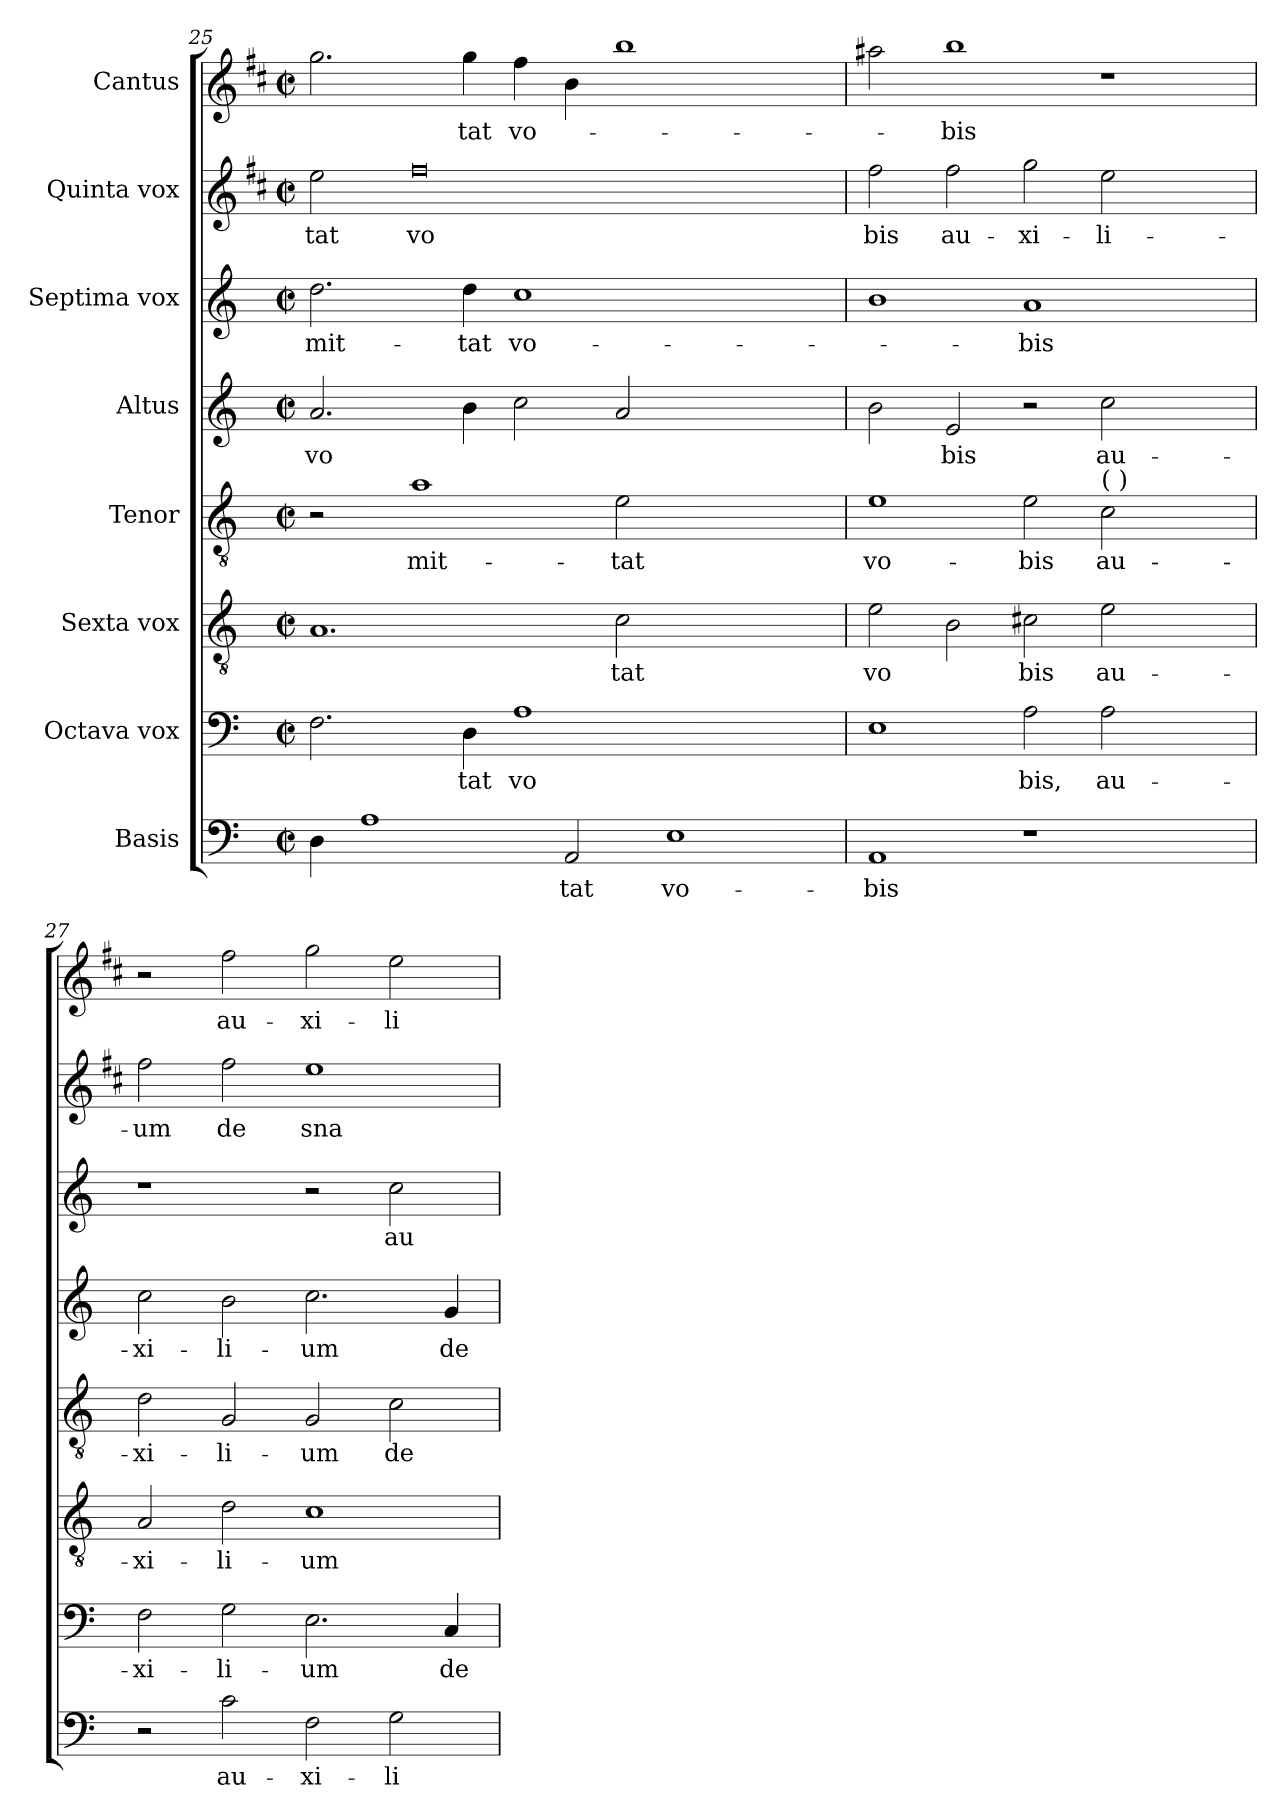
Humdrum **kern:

**kern	**text	**kern	**text	**kern	**text	**kern	**text	**kern	**text	**kern	**text	**kern	**text	**kern	**text
*part8	*part8	*part7	*part7	*part6	*part6	*part5	*part5	*part4	*part4	*part3	*part3	*part2	*part2	*part1	*part1
*staff8	*staff8	*staff7	*staff7	*staff6	*staff6	*staff5	*staff5	*staff4	*staff4	*staff3	*staff3	*staff2	*staff2	*staff1	*staff1
*I"Basis	*	*I"Octava vox	*	*I"Sexta vox	*	*I"Tenor	*	*I"Altus	*	*I"Septima vox	*	*I"Quinta vox	*	*I"Cantus	*
*clefF4	*	*clefF4	*	*clefGv2	*	*clefGv2	*	*clefG2	*	*clefG2	*	*clefG2	*	*clefG2	*
*	*	*	*	*	*	*	*	*	*	*	*	*ITrd1c2	*	*ITrd1c2	*
*k[]	*	*k[]	*	*k[]	*	*k[]	*	*k[]	*	*k[]	*	*k[]	*	*k[]	*
*C:	*	*C:	*	*C:	*	*C:	*	*C:	*	*C:	*	*C:	*	*C:	*
*M4/2	*	*M4/2	*	*M4/2	*	*M4/2	*	*M4/2	*	*M4/2	*	*M4/2	*	*M4/2	*
*met(c|)	*	*met(c|)	*	*met(c|)	*	*met(c|)	*	*met(c|)	*	*met(c|)	*	*met(c|)	*	*met(c|)	*
=25	=25	=25	=25	=25	=25	=25	=25	=25	=25	=25	=25	=25	=25	=25	=25
!	!	!	!	!	!	!	!	!	!LO:LY:b	!	!LO:LY:b	!	!LO:LY:b	!	!
4D	.	2.F	.	1.A	.	2r	.	2.a	vo	2.dd	mit-	2dd	tat	2.ff	.
1A	.	.	.	.	.	.	.	.	.	.	.	.	.	.	.
!	!	!	!	!	!	!	!LO:LY:b	!	!	!	!	!	!LO:LY:b	!	!
.	.	.	.	.	.	1a	mit-	.	.	.	.	0ee	vo	.	.
!	!	!	!LO:LY:b	!	!	!	!	!	!	!	!LO:LY:b	!	!	!	!LO:LY:b
.	.	4D	tat	.	.	.	.	4b	.	4dd	-tat	.	.	4ff	tat
!	!	!	!LO:LY:b	!	!	!	!	!	!	!	!LO:LY:b	!	!	!	!LO:LY:b
.	.	1A	vo	.	.	.	.	2cc	.	1cc	vo-	.	.	4ee	vo-
!	!LO:LY:b	!	!	!	!	!	!	!	!	!	!	!	!	!	!
2AA	tat	.	.	.	.	.	.	.	.	.	.	.	.	4a	.
!	!	!	!	!	!LO:LY:b	!	!LO:LY:b	!	!	!	!	!	!	!	!
.	.	.	.	2c	tat	2e	-tat	2a	.	.	.	.	.	1aa	.
!	!LO:LY:b	!	!	!	!	!	!	!	!	!	!	!	!	!	!
1E	vo-	.	.	.	.	.	.	.	.	.	.	.	.	.	.
.	.	2.ryy	.	2.ryy	.	2.ryy	.	2.ryy	.	2.ryy	.	.	.	.	.
.	.	.	.	.	.	.	.	.	.	.	.	4ryy	.	4ryy	.
=26	=26	=26	=26	=26	=26	=26	=26	=26	=26	=26	=26	=26	=26	=26	=26
!	!LO:LY:b	!	!	!	!LO:LY:b	!	!LO:LY:b	!	!	!	!	!	!LO:LY:b	!	!
1AA	-bis	1E	.	2e	vo	1e	vo-	2b	.	1b	.	2ee	bis	2gg#	.
!	!	!	!	!	!	!	!	!	!LO:LY:b	!	!	!	!LO:LY:b	!	!LO:LY:b
.	.	.	.	2B	.	.	.	2e	bis	.	.	2ee	au-	1aa	-bis
!	!	!	!LO:LY:b	!	!LO:LY:b	!	!LO:LY:b	!	!	!	!LO:LY:b	!	!LO:LY:b	!	!
1r	.	2A	bis,	2c#X	bis	2e	-bis	2r	.	1a	-bis	2ff	-xi-	.	.
!	!	!	!	!	!	!LO:TX:a:t=(  )	!	!	!	!	!	!	!	!	!
!	!	!	!LO:LY:b	!	!LO:LY:b	!	!LO:LY:b	!	!LO:LY:b	!	!	!	!LO:LY:b	!	!
.	.	2A	au-	2e	au-	2c	au-	2cc	au-	.	.	2dd	-li-	1r	.
2ryy	.	2ryy	.	2ryy	.	2ryy	.	2ryy	.	2ryy	.	2ryy	.	.	.
=27	=27	=27	=27	=27	=27	=27	=27	=27	=27	=27	=27	=27	=27	=27	=27
!	!	!	!LO:LY:b	!	!LO:LY:b	!	!LO:LY:b	!	!LO:LY:b	!	!	!	!LO:LY:b	!	!
2r	.	2F	-xi-	2A	-xi-	2d	-xi-	2cc	-xi-	1r	.	2ee	-um	2r	.
!	!LO:LY:b	!	!LO:LY:b	!	!LO:LY:b	!	!LO:LY:b	!	!LO:LY:b	!	!	!	!LO:LY:b	!	!LO:LY:b
2c	au-	2G	-li-	2d	-li-	2G	-li-	2b	-li-	.	.	2ee	de	2ee	au-
!	!LO:LY:b	!	!LO:LY:b	!	!LO:LY:b	!	!LO:LY:b	!	!LO:LY:b	!	!	!	!LO:LY:b	!	!LO:LY:b
2F	-xi-	2.E	-um	1c	-um	2G	-um	2.cc	-um	2r	.	1dd	sna-	2ff	-xi-
!	!LO:LY:b	!	!	!	!	!	!LO:LY:b	!	!	!	!LO:LY:b	!	!	!	!LO:LY:b
2G	-li-	.	.	.	.	2c	de	.	.	2cc	au-	.	.	2dd	-li-
!	!	!	!LO:LY:b	!	!	!	!	!	!LO:LY:b	!	!	!	!	!	!
.	.	4C	de	.	.	.	.	4g	de	.	.	.	.	.	.
=	=	=	=	=	=	=	=	=	=	=	=	=	=	=	=
*-	*-	*-	*-	*-	*-	*-	*-	*-	*-	*-	*-	*-	*-	*-	*-
